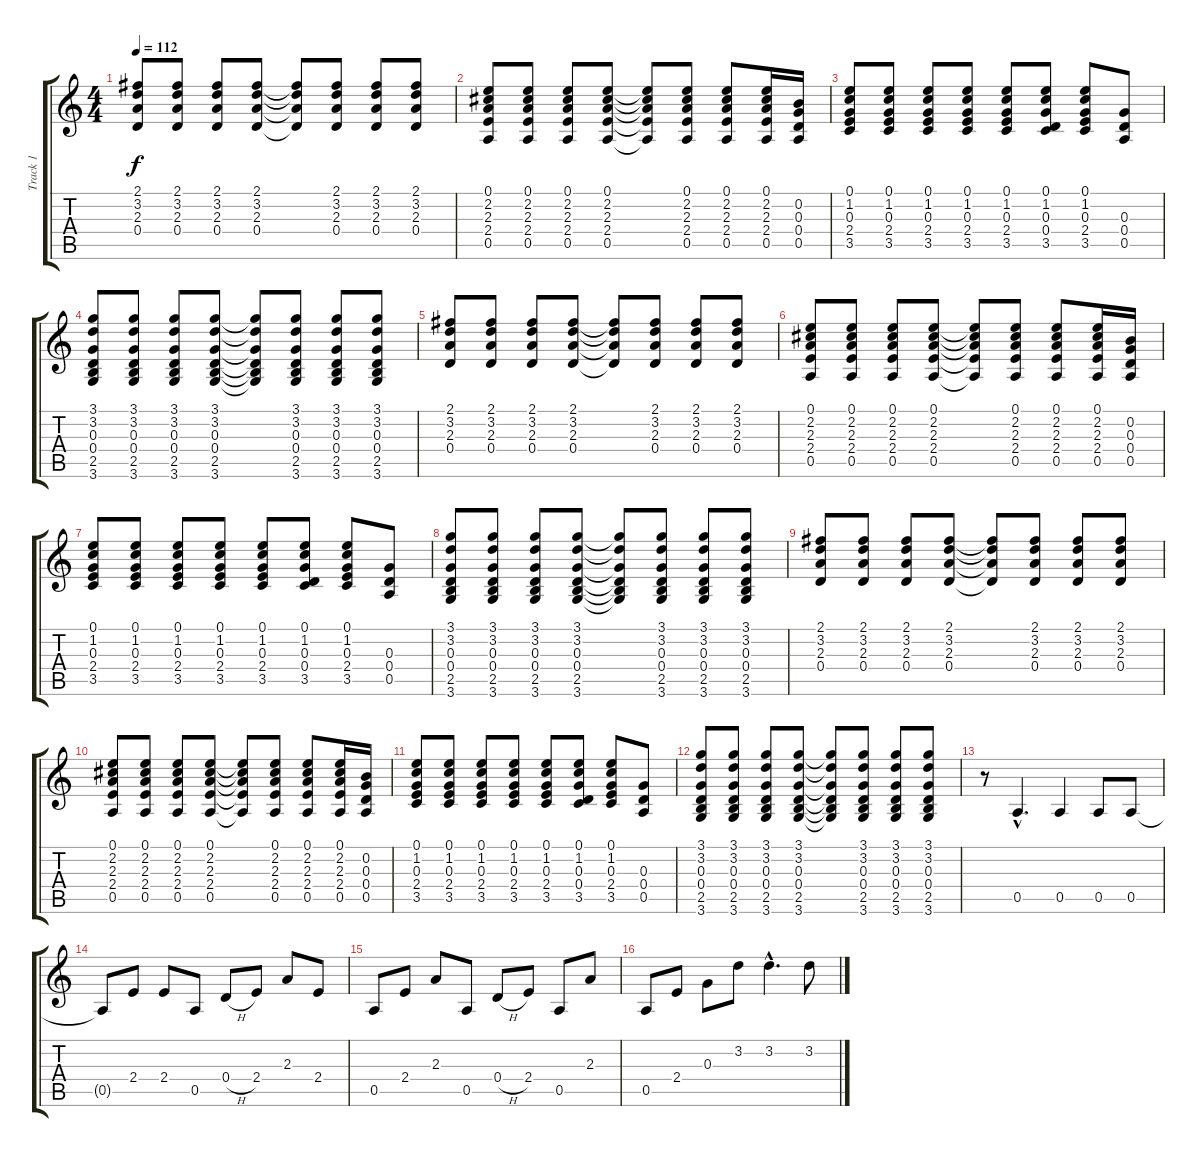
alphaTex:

\track ("Track 1" "Track 1") {instrument electricguitarclean}
\staff {score tabs}
\tuning (E4 B3 G3 D3 A2 E2) {hide}
\ts (4 4)
\tempo 112
\clef g2
\ks c
(2.1 3.2 2.3 0.4).8{dy f} (2.1 3.2 2.3 0.4).8 (2.1 3.2 2.3 0.4).8 (2.1 3.2 2.3 0.4).8 (2.1{t} 3.2{t} 2.3{t} 0.4{t}).8 (2.1 3.2 2.3 0.4).8 (2.1 3.2 2.3 0.4).8 (2.1 3.2 2.3 0.4).8 |
(0.1 2.2 2.3 2.4 0.5).8 (0.1 2.2 2.3 2.4 0.5).8 (0.1 2.2 2.3 2.4 0.5).8 (0.1 2.2 2.3 2.4 0.5).8 (0.1{t} 2.2{t} 2.3{t} 2.4{t} 0.5{t}).8 (0.1 2.2 2.3 2.4 0.5).8 (0.1 2.2 2.3 2.4 0.5).8 (0.1 2.2 2.3 2.4 0.5).16 (0.2 0.3 0.4 0.5).16 |
(0.1 1.2 0.3 2.4 3.5).8 (0.1 1.2 0.3 2.4 3.5).8 (0.1 1.2 0.3 2.4 3.5).8 (0.1 1.2 0.3 2.4 3.5).8 (0.1 1.2 0.3 2.4 3.5).8 (0.1 1.2 0.3 0.4 3.5).8 (0.1 1.2 0.3 2.4 3.5).8 (0.3 0.4 0.5).8 |
(3.1 3.2 0.3 0.4 2.5 3.6).8 (3.1 3.2 0.3 0.4 2.5 3.6).8 (3.1 3.2 0.3 0.4 2.5 3.6).8 (3.1 3.2 0.3 0.4 2.5 3.6).8 (3.1{t} 3.2{t} 0.3{t} 0.4{t} 2.5{t} 3.6{t}).8 (3.1 3.2 0.3 0.4 2.5 3.6).8 (3.1 3.2 0.3 0.4 2.5 3.6).8 (3.1 3.2 0.3 0.4 2.5 3.6).8 |
(2.1 3.2 2.3 0.4).8 (2.1 3.2 2.3 0.4).8 (2.1 3.2 2.3 0.4).8 (2.1 3.2 2.3 0.4).8 (2.1{t} 3.2{t} 2.3{t} 0.4{t}).8 (2.1 3.2 2.3 0.4).8 (2.1 3.2 2.3 0.4).8 (2.1 3.2 2.3 0.4).8 |
(0.1 2.2 2.3 2.4 0.5).8 (0.1 2.2 2.3 2.4 0.5).8 (0.1 2.2 2.3 2.4 0.5).8 (0.1 2.2 2.3 2.4 0.5).8 (0.1{t} 2.2{t} 2.3{t} 2.4{t} 0.5{t}).8 (0.1 2.2 2.3 2.4 0.5).8 (0.1 2.2 2.3 2.4 0.5).8 (0.1 2.2 2.3 2.4 0.5).16 (0.2 0.3 0.4 0.5).16 |
(0.1 1.2 0.3 2.4 3.5).8 (0.1 1.2 0.3 2.4 3.5).8 (0.1 1.2 0.3 2.4 3.5).8 (0.1 1.2 0.3 2.4 3.5).8 (0.1 1.2 0.3 2.4 3.5).8 (0.1 1.2 0.3 0.4 3.5).8 (0.1 1.2 0.3 2.4 3.5).8 (0.3 0.4 0.5).8 |
(3.1 3.2 0.3 0.4 2.5 3.6).8 (3.1 3.2 0.3 0.4 2.5 3.6).8 (3.1 3.2 0.3 0.4 2.5 3.6).8 (3.1 3.2 0.3 0.4 2.5 3.6).8 (3.1{t} 3.2{t} 0.3{t} 0.4{t} 2.5{t} 3.6{t}).8 (3.1 3.2 0.3 0.4 2.5 3.6).8 (3.1 3.2 0.3 0.4 2.5 3.6).8 (3.1 3.2 0.3 0.4 2.5 3.6).8 |
(2.1 3.2 2.3 0.4).8 (2.1 3.2 2.3 0.4).8 (2.1 3.2 2.3 0.4).8 (2.1 3.2 2.3 0.4).8 (2.1{t} 3.2{t} 2.3{t} 0.4{t}).8 (2.1 3.2 2.3 0.4).8 (2.1 3.2 2.3 0.4).8 (2.1 3.2 2.3 0.4).8 |
(0.1 2.2 2.3 2.4 0.5).8 (0.1 2.2 2.3 2.4 0.5).8 (0.1 2.2 2.3 2.4 0.5).8 (0.1 2.2 2.3 2.4 0.5).8 (0.1{t} 2.2{t} 2.3{t} 2.4{t} 0.5{t}).8 (0.1 2.2 2.3 2.4 0.5).8 (0.1 2.2 2.3 2.4 0.5).8 (0.1 2.2 2.3 2.4 0.5).16 (0.2 0.3 0.4 0.5).16 |
(0.1 1.2 0.3 2.4 3.5).8 (0.1 1.2 0.3 2.4 3.5).8 (0.1 1.2 0.3 2.4 3.5).8 (0.1 1.2 0.3 2.4 3.5).8 (0.1 1.2 0.3 2.4 3.5).8 (0.1 1.2 0.3 0.4 3.5).8 (0.1 1.2 0.3 2.4 3.5).8 (0.3 0.4 0.5).8 |
(3.1 3.2 0.3 0.4 2.5 3.6).8 (3.1 3.2 0.3 0.4 2.5 3.6).8 (3.1 3.2 0.3 0.4 2.5 3.6).8 (3.1 3.2 0.3 0.4 2.5 3.6).8 (3.1{t} 3.2{t} 0.3{t} 0.4{t} 2.5{t} 3.6{t}).8 (3.1 3.2 0.3 0.4 2.5 3.6).8 (3.1 3.2 0.3 0.4 2.5 3.6).8 (3.1 3.2 0.3 0.4 2.5 3.6).8 |
r.8 0.5{hac}.4{d} 0.5.4 0.5.8 0.5.8 |
0.5{t}.8 2.4.8 2.4.8 0.5.8 0.4{h}.8 2.4.8 2.3.8 2.4.8 |
0.5.8 2.4.8 2.3.8 0.5.8 0.4{h}.8 2.4.8 0.5.8 2.3.8 |
0.5.8 2.4.8 0.3.8 3.2.8 3.2{hac}.4{d} 3.2.8
